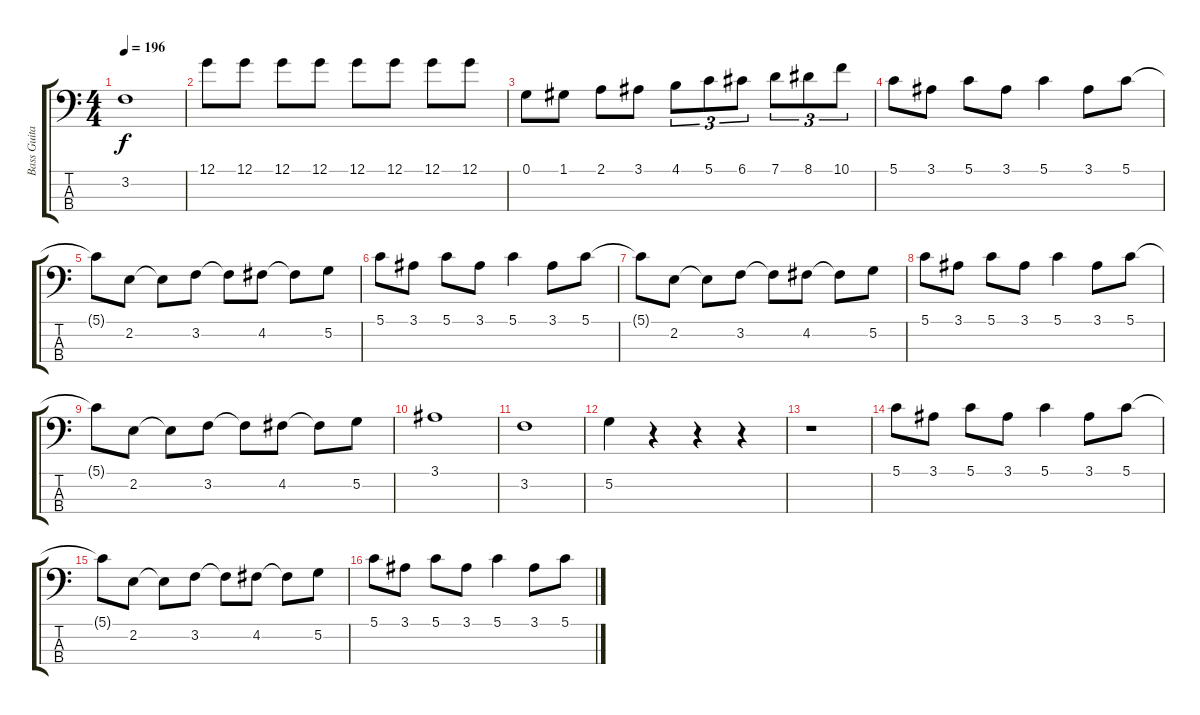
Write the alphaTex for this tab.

\track ("Bass Guitar (R. Glover)" "Bass Guita") {instrument electricbassfinger}
\staff {score tabs}
\tuning (G2 D2 A1 E1) {hide}
\ts (4 4)
\tempo 196
\clef f4
\ks c
3.2.1{dy f} |
12.1.8 12.1.8 12.1.8 12.1.8 12.1.8 12.1.8 12.1.8 12.1.8 |
0.1.8 1.1.8 2.1.8 3.1.8 4.1.8{tu (3 2)} 5.1.8{tu (3 2)} 6.1.8{tu (3 2)} 7.1.8{tu (3 2)} 8.1.8{tu (3 2)} 10.1.8{tu (3 2)} |
5.1.8 3.1.8 5.1.8 3.1.8 5.1.4 3.1.8 5.1.8 |
5.1{t}.8 2.2.8 2.2{t}.8 3.2.8 3.2{t}.8 4.2.8 4.2{t}.8 5.2.8 |
5.1.8 3.1.8 5.1.8 3.1.8 5.1.4 3.1.8 5.1.8 |
5.1{t}.8 2.2.8 2.2{t}.8 3.2.8 3.2{t}.8 4.2.8 4.2{t}.8 5.2.8 |
5.1.8 3.1.8 5.1.8 3.1.8 5.1.4 3.1.8 5.1.8 |
5.1{t}.8 2.2.8 2.2{t}.8 3.2.8 3.2{t}.8 4.2.8 4.2{t}.8 5.2.8 |
3.1.1 |
3.2.1 |
5.2.4 r.4 r.4 r.4 |
r.1 |
5.1.8 3.1.8 5.1.8 3.1.8 5.1.4 3.1.8 5.1.8 |
5.1{t}.8 2.2.8 2.2{t}.8 3.2.8 3.2{t}.8 4.2.8 4.2{t}.8 5.2.8 |
5.1.8 3.1.8 5.1.8 3.1.8 5.1.4 3.1.8 5.1.8
